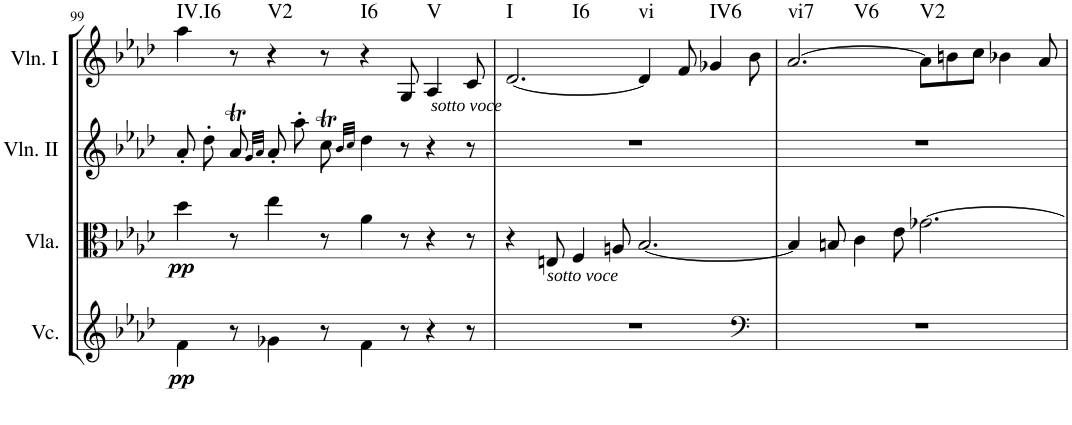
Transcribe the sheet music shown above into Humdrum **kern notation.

**kern	**dynam	**kern	**dynam	**kern	**kern	**harte
*part4	*part4	*part3	*part3	*part2	*part1	*part1
*staff4	*staff4	*staff3	*staff3	*staff2	*staff1	*
*I"Violoncello	*	*I"Viola	*	*I"Violin II	*I"Violin I	*
*I'Vc.	*	*I'Vla.	*	*I'Vln. II	*I'Vln. I	*
!!LO:PB:g=z
*clefG2	*	*clefC3	*	*clefG2	*clefG2	*
*k[f#c#g#d#]	*	*k[f#c#g#d#]	*	*k[f#c#g#d#]	*k[f#c#g#d#]	*
*E:	*	*E:	*	*E:	*E:	*
*M12/8	*	*M12/8	*	*M12/8	*M12/8	*
=99	=99	=99	=99	=99	=99	=99
!	!LO:DY:b	!	!LO:DY:b	!	!	!LO:H:kt=IV.I6
4f\	pp	4dd-\	pp	8a-'/	4aa-\	N
.	.	.	.	8dd-'\	.	.
8r	.	8r	.	8a-T/	8r	.
.	.	.	.	32qg/LLL	.	.
.	.	.	.	32qa-/JJJ	.	.
!	!	!	!	!	!	!LO:H:kt=V2
4g-X\	.	4ee-\	.	8a-'/	4r	N
.	.	.	.	8aa-'\	.	.
8r	.	8r	.	8ccT\	8r	.
.	.	.	.	32qb-/LLL	.	.
.	.	.	.	32qcc/JJJ	.	.
!	!	!	!	!	!	!LO:H:kt=I6
4f\	.	4a-\	.	4dd-\	4r	N
8r	.	8r	.	8r	8G/	.
!	!	!	!	!	!LO:TX:b:i:t=sotto voce	!LO:H:kt=V
4r	.	4r	.	4r	4A-/	N
8r	.	8r	.	8r	8c/	.
=100	=100	=100	=100	=100	=100	=100
!	!	!	!	!	!	!LO:H:n=1:kt=I
!	!	!	!	!	!	!LO:H:n=2:kt=I6
1.r	.	4r	.	1.r	[2.d-/	N N
!	!	!LO:TX:b:i:t=sotto voce	!	!	!	!
.	.	8En/	.	.	.	.
.	.	4F/	.	.	.	.
.	.	8An/	.	.	.	.
!	!	!	!	!	!	!LO:H:kt=vi
.	.	[2.B-/	.	.	4d-/]	N
.	.	.	.	.	8f/	.
!	!	!	!	!	!	!LO:H:kt=IV6
.	.	.	.	.	4g-X/	N
*clefF4	*	*	*	*	*	*
.	.	.	.	.	8b-\	.
=101	=101	=101	=101	=101	=101	=101
!	!	!	!	!	!	!LO:H:n=1:kt=vi7
!	!	!	!	!	!	!LO:H:n=2:kt=V6
1.r	.	4B-/]	.	1.r	[2.a-/	N N
.	.	8Bn/	.	.	.	.
.	.	4c\	.	.	.	.
.	.	8e-\	.	.	.	.
!	!	!	!	!	!	!LO:H:kt=V2
.	.	[2.g-X\	.	.	8a-\L]	N
.	.	.	.	.	8bn\	.
.	.	.	.	.	8cc\J	.
.	.	.	.	.	4b-X\	.
.	.	.	.	.	8a-/	.
=	=	=	=	=	=	=
*-	*-	*-	*-	*-	*-	*-
